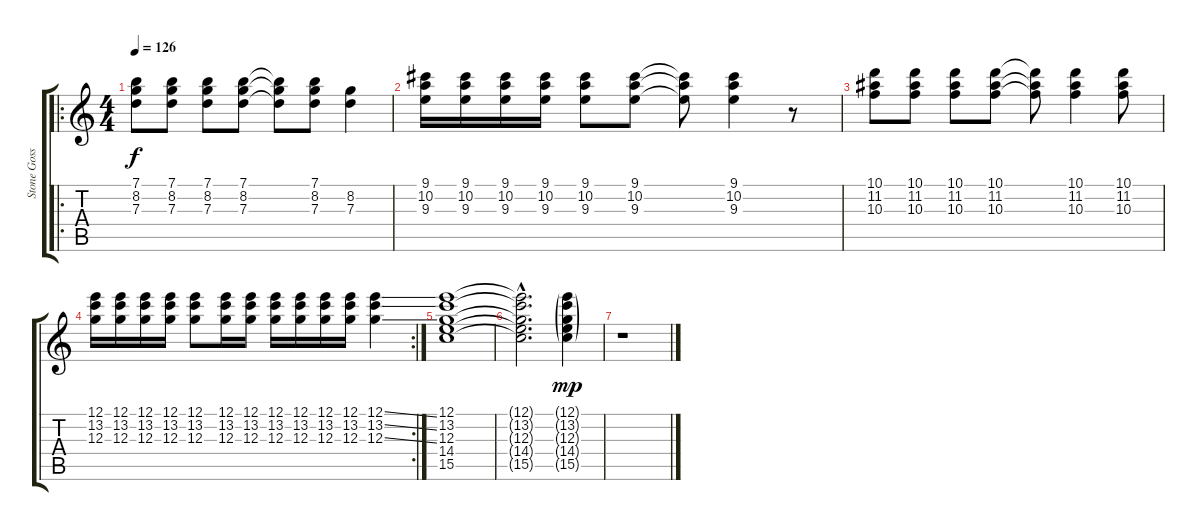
\track ("Stone Gossard" "Stone Goss") {instrument overdrivenguitar}
\staff {score tabs}
\tuning (E4 B3 G3 D3 A2 E2) {hide}
\ro
\ts (4 4)
\tempo 126
\clef g2
\ks c
(7.1 8.2 7.3).8{dy f} (7.1 8.2 7.3).8 (7.1 8.2 7.3).8 (7.1 8.2 7.3).8 (7.1{t} 8.2{t} 7.3{t}).8 (7.1 8.2 7.3).8 (8.2 7.3).4 |
(9.1 10.2 9.3).16 (9.1 10.2 9.3).16 (9.1 10.2 9.3).16 (9.1 10.2 9.3).16 (9.1 10.2 9.3).8 (9.1 10.2 9.3).8 (9.1{t} 10.2{t} 9.3{t}).8 (9.1 10.2 9.3).4 r.8 |
(10.1 11.2 10.3).8 (10.1 11.2 10.3).8 (10.1 11.2 10.3).8 (10.1 11.2 10.3).8 (10.1{t} 11.2{t} 10.3{t}).8 (10.1 11.2 10.3).4 (10.1 11.2 10.3).8 |
\rc 2
(12.1 13.2 12.3).16 (12.1 13.2 12.3).16 (12.1 13.2 12.3).16 (12.1 13.2 12.3).16 (12.1 13.2 12.3).8 (12.1 13.2 12.3).16 (12.1 13.2 12.3).16 (12.1 13.2 12.3).16 (12.1 13.2 12.3).16 (12.1 13.2 12.3).16 (12.1 13.2 12.3).16 (12.1{ss} 13.2{ss} 12.3{ss}).4 |
(12.1 13.2 12.3 14.4 15.5).1 |
(12.1{hac t} 13.2{hac t} 12.3{hac t} 14.4{hac t} 15.5{hac t}).2{d} (12.1{g} 13.2{g} 12.3{g} 14.4{g} 15.5{g}).4{dy mp} |
r.1
